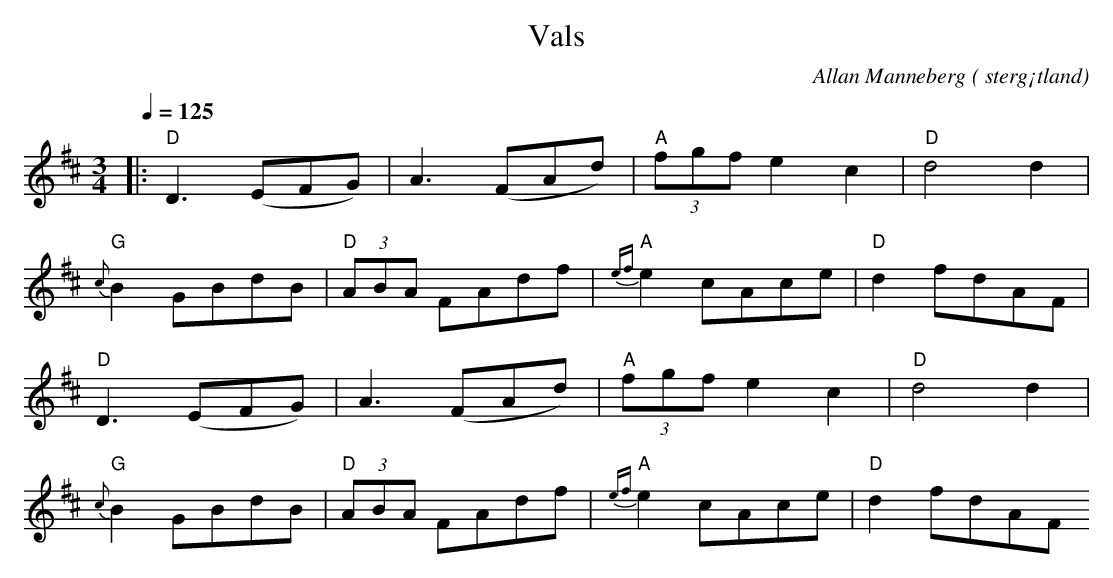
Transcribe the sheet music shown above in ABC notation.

X:1
T:Vals
O: sterg¡tland
C:Allan Manneberg
Q:1/4=125
M: 3/4
L: 1/8
K: D
|: "D"D3(EFG) | A3(FAd) |"A" (3fgf e2 c2|"D" d4 d2|
"G" {c}B2 GBdB| "D" (3ABA FAdf | "A" {ef}e2 cAce|"D" d2 fdAF|
"D"D3(EFG) | A3(FAd) |"A" (3fgf e2 c2|"D" d4 d2|
"G" {c}B2 GBdB| "D" (3ABA FAdf | "A" {ef}e2 cAce|"D" d2 fdAF
:|
